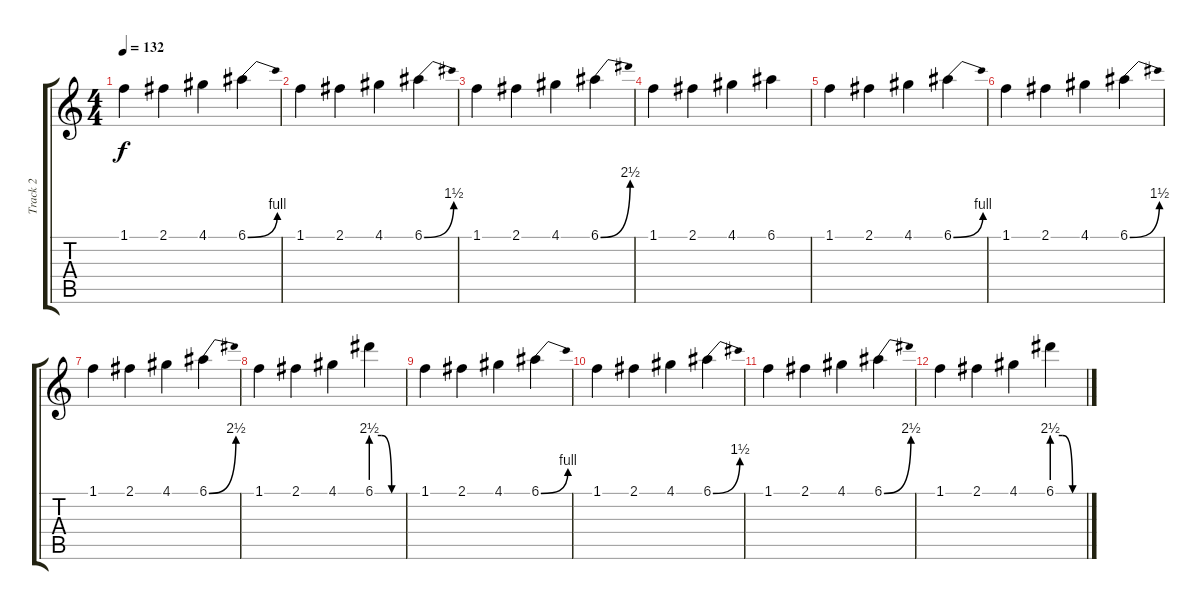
\track ("Track 2" "Track 2") {instrument acousticguitarnylon}
\staff {score tabs}
\tuning (E4 B3 G3 D3 A2 E2) {hide}
\ts (4 4)
\tempo 132
\clef g2
\ks c
1.1.4{dy f} 2.1.4 4.1.4 6.1{be (bend 0 0 60 4)}.4 |
1.1.4 2.1.4 4.1.4 6.1{be (bend 0 0 60 6)}.4 |
1.1.4 2.1.4 4.1.4 6.1{be (bend 0 0 60 10)}.4 |
1.1.4 2.1.4 4.1.4 6.1.4 |
1.1.4 2.1.4 4.1.4 6.1{be (bend 0 0 60 4)}.4 |
1.1.4 2.1.4 4.1.4 6.1{be (bend 0 0 60 6)}.4 |
1.1.4 2.1.4 4.1.4 6.1{be (bend 0 0 60 10)}.4 |
1.1.4 2.1.4 4.1.4 6.1{be (custom 0 10 20 10 40 0 60 0)}.4 |
1.1.4 2.1.4 4.1.4 6.1{be (bend 0 0 60 4)}.4 |
1.1.4 2.1.4 4.1.4 6.1{be (bend 0 0 60 6)}.4 |
1.1.4 2.1.4 4.1.4 6.1{be (bend 0 0 60 10)}.4 |
1.1.4 2.1.4 4.1.4 6.1{be (custom 0 10 20 10 40 0 60 0)}.4
